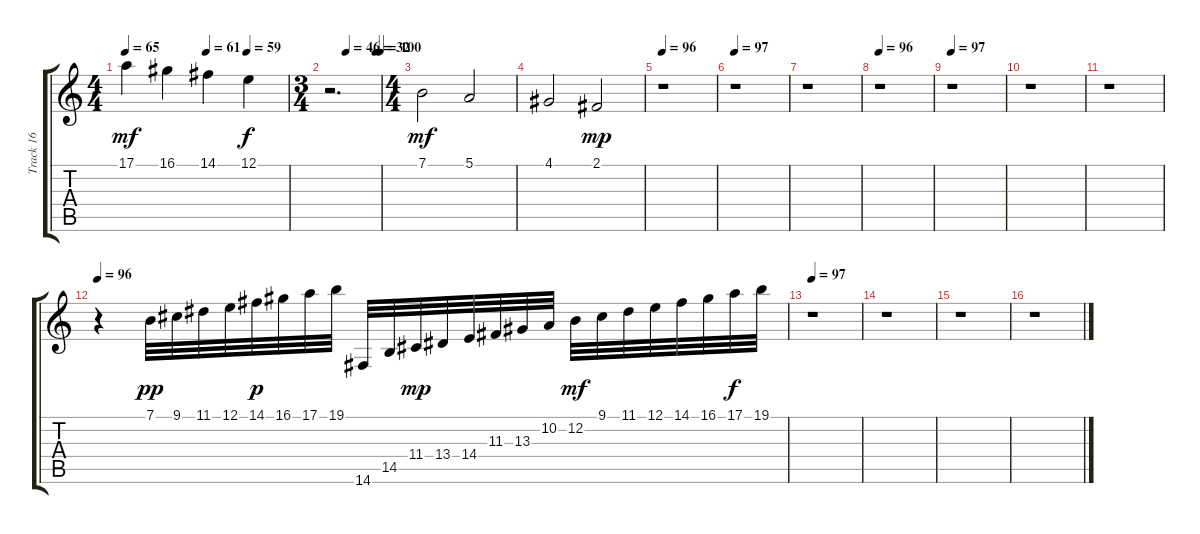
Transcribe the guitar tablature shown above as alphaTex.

\track ("Track 16" "Track 16") {instrument glockenspiel}
\staff {score tabs}
\tuning (E4 B3 G3 D3 A2 E2) {hide}
\ts (4 4)
\tempo 65
\tempo (61 0.5)
\tempo (59 0.75)
\clef g2
\ks c
17.1.4{dy mf} 16.1.4 14.1.4 12.1.4{dy f} |
\ts (3 4)
\tempo (46 0.3333333333333333)
\tempo (32 0.9166666666666666)
\tempo (100 1)
r.2{d} |
\ts (4 4)
7.1.2{dy mf instrument orchestralharp} 5.1.2 |
4.1.2 2.1.2{dy mp} |
\tempo 96
r.1 |
\tempo 97
r.1 |
r.1 |
\tempo 96
r.1 |
\tempo 97
r.1 |
r.1 |
r.1 |
\tempo 96
r.4 7.1.32{dy pp} 9.1.32 11.1.32 12.1.32 14.1.32{dy p} 16.1.32 17.1.32 19.1.32 14.6.32 14.5.32 11.4.32{dy mp} 13.4.32 14.4.32 11.3.32 13.3.32 10.2.32 12.2.32{dy mf} 9.1.32 11.1.32 12.1.32 14.1.32 16.1.32 17.1.32{dy f} 19.1.32 |
\tempo 97
r.1 |
r.1 |
r.1 |
r.1
